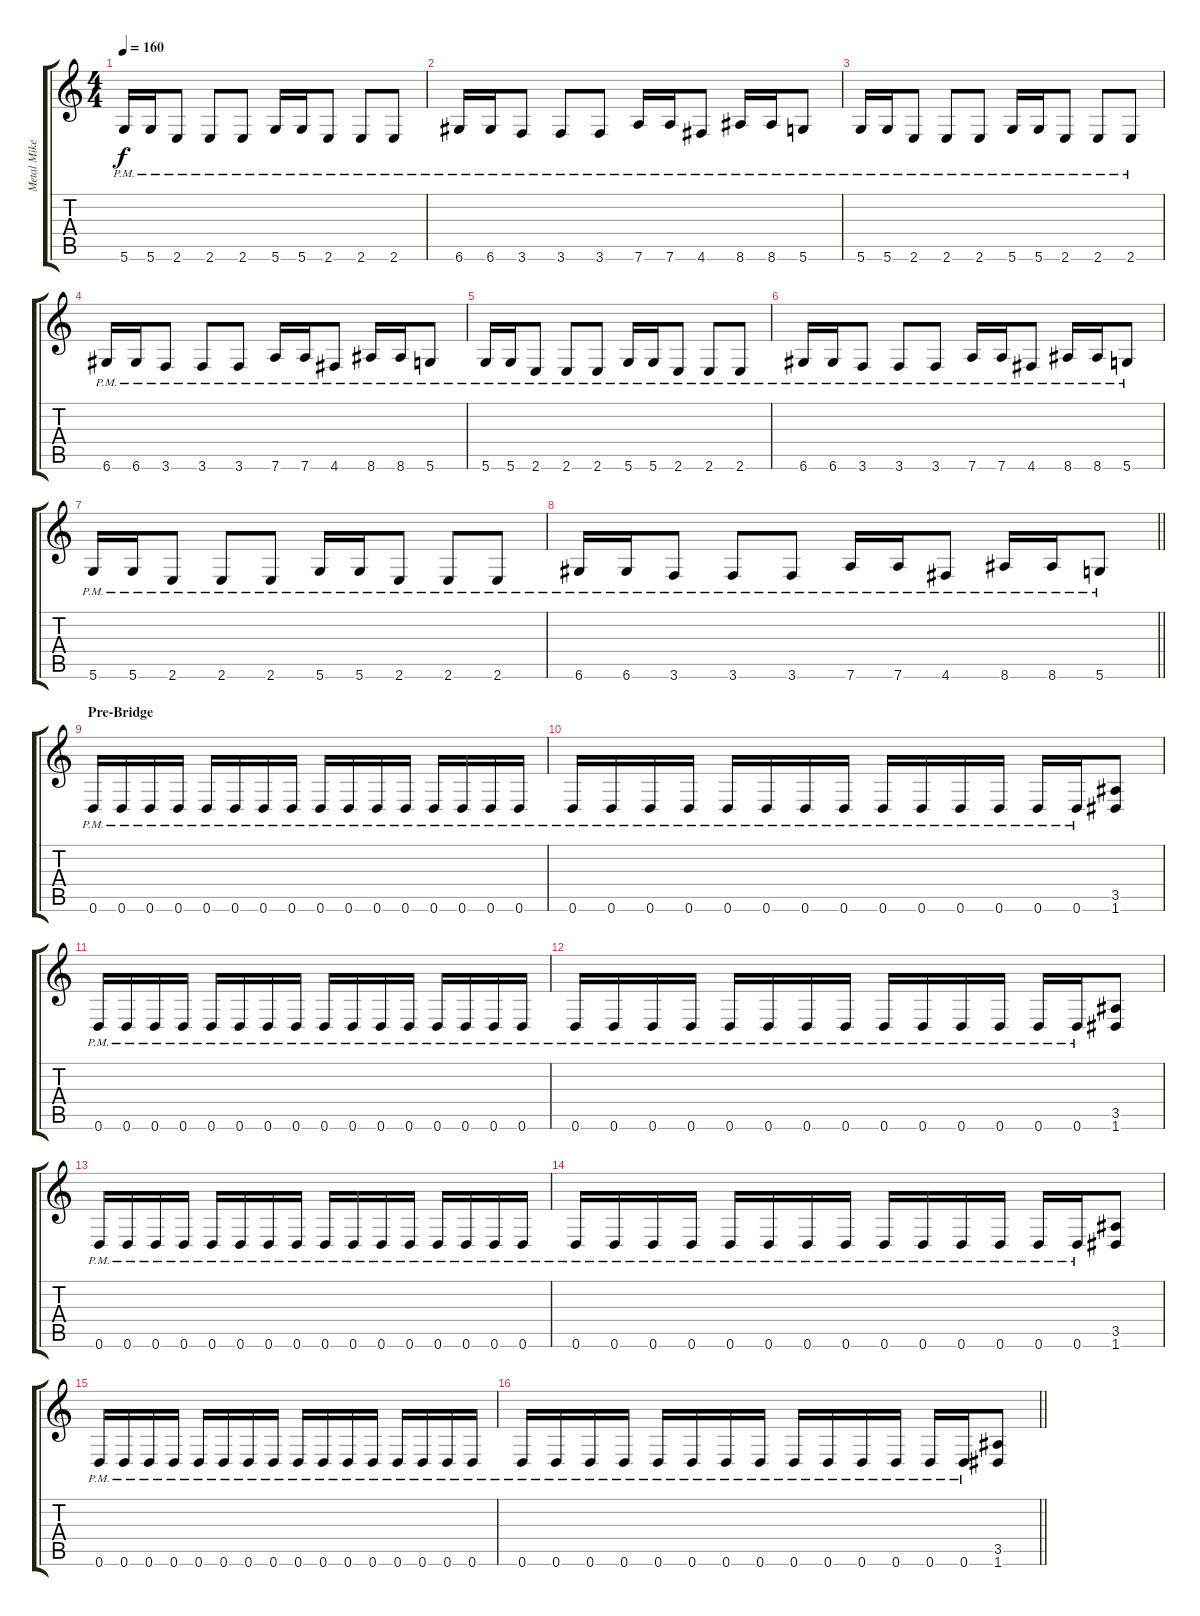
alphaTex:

\track ("Metal Mike Chlasciak" "Metal Mike") {instrument distortionguitar}
\staff {score tabs}
\tuning (D4 A3 F3 C3 G2 D2) {hide}
\ts (4 4)
\tempo 160
\clef g2
\ks c
5.6{pm}.16{dy f} 5.6{pm}.16 2.6{pm}.8 2.6{pm}.8 2.6{pm}.8 5.6{pm}.16 5.6{pm}.16 2.6{pm}.8 2.6{pm}.8 2.6{pm}.8 |
6.6{pm}.16 6.6{pm}.16 3.6{pm}.8 3.6{pm}.8 3.6{pm}.8 7.6{pm}.16 7.6{pm}.16 4.6{pm}.8 8.6{pm}.16 8.6{pm}.16 5.6{pm}.8 |
5.6{pm}.16 5.6{pm}.16 2.6{pm}.8 2.6{pm}.8 2.6{pm}.8 5.6{pm}.16 5.6{pm}.16 2.6{pm}.8 2.6{pm}.8 2.6{pm}.8 |
6.6{pm}.16 6.6{pm}.16 3.6{pm}.8 3.6{pm}.8 3.6{pm}.8 7.6{pm}.16 7.6{pm}.16 4.6{pm}.8 8.6{pm}.16 8.6{pm}.16 5.6{pm}.8 |
5.6{pm}.16 5.6{pm}.16 2.6{pm}.8 2.6{pm}.8 2.6{pm}.8 5.6{pm}.16 5.6{pm}.16 2.6{pm}.8 2.6{pm}.8 2.6{pm}.8 |
6.6{pm}.16 6.6{pm}.16 3.6{pm}.8 3.6{pm}.8 3.6{pm}.8 7.6{pm}.16 7.6{pm}.16 4.6{pm}.8 8.6{pm}.16 8.6{pm}.16 5.6{pm}.8 |
5.6{pm}.16 5.6{pm}.16 2.6{pm}.8 2.6{pm}.8 2.6{pm}.8 5.6{pm}.16 5.6{pm}.16 2.6{pm}.8 2.6{pm}.8 2.6{pm}.8 |
\barLineRight lightlight
6.6{pm}.16 6.6{pm}.16 3.6{pm}.8 3.6{pm}.8 3.6{pm}.8 7.6{pm}.16 7.6{pm}.16 4.6{pm}.8 8.6{pm}.16 8.6{pm}.16 5.6{pm}.8 |
\section ("" "Pre-Bridge")
0.6{pm}.16{volume 13 balance 13} 0.6{pm}.16 0.6{pm}.16 0.6{pm}.16 0.6{pm}.16 0.6{pm}.16 0.6{pm}.16 0.6{pm}.16 0.6{pm}.16 0.6{pm}.16 0.6{pm}.16 0.6{pm}.16 0.6{pm}.16 0.6{pm}.16 0.6{pm}.16 0.6{pm}.16 |
0.6{pm}.16 0.6{pm}.16 0.6{pm}.16 0.6{pm}.16 0.6{pm}.16 0.6{pm}.16 0.6{pm}.16 0.6{pm}.16 0.6{pm}.16 0.6{pm}.16 0.6{pm}.16 0.6{pm}.16 0.6{pm}.16 0.6{pm}.16 (3.5 1.6).8 |
0.6{pm}.16 0.6{pm}.16 0.6{pm}.16 0.6{pm}.16 0.6{pm}.16 0.6{pm}.16 0.6{pm}.16 0.6{pm}.16 0.6{pm}.16 0.6{pm}.16 0.6{pm}.16 0.6{pm}.16 0.6{pm}.16 0.6{pm}.16 0.6{pm}.16 0.6{pm}.16 |
0.6{pm}.16 0.6{pm}.16 0.6{pm}.16 0.6{pm}.16 0.6{pm}.16 0.6{pm}.16 0.6{pm}.16 0.6{pm}.16 0.6{pm}.16 0.6{pm}.16 0.6{pm}.16 0.6{pm}.16 0.6{pm}.16 0.6{pm}.16 (3.5 1.6).8 |
0.6{pm}.16 0.6{pm}.16 0.6{pm}.16 0.6{pm}.16 0.6{pm}.16 0.6{pm}.16 0.6{pm}.16 0.6{pm}.16 0.6{pm}.16 0.6{pm}.16 0.6{pm}.16 0.6{pm}.16 0.6{pm}.16 0.6{pm}.16 0.6{pm}.16 0.6{pm}.16 |
0.6{pm}.16 0.6{pm}.16 0.6{pm}.16 0.6{pm}.16 0.6{pm}.16 0.6{pm}.16 0.6{pm}.16 0.6{pm}.16 0.6{pm}.16 0.6{pm}.16 0.6{pm}.16 0.6{pm}.16 0.6{pm}.16 0.6{pm}.16 (3.5 1.6).8 |
0.6{pm}.16 0.6{pm}.16 0.6{pm}.16 0.6{pm}.16 0.6{pm}.16 0.6{pm}.16 0.6{pm}.16 0.6{pm}.16 0.6{pm}.16 0.6{pm}.16 0.6{pm}.16 0.6{pm}.16 0.6{pm}.16 0.6{pm}.16 0.6{pm}.16 0.6{pm}.16 |
\barLineRight lightlight
0.6{pm}.16 0.6{pm}.16 0.6{pm}.16 0.6{pm}.16 0.6{pm}.16 0.6{pm}.16 0.6{pm}.16 0.6{pm}.16 0.6{pm}.16 0.6{pm}.16 0.6{pm}.16 0.6{pm}.16 0.6{pm}.16 0.6{pm}.16 (3.5 1.6).8
